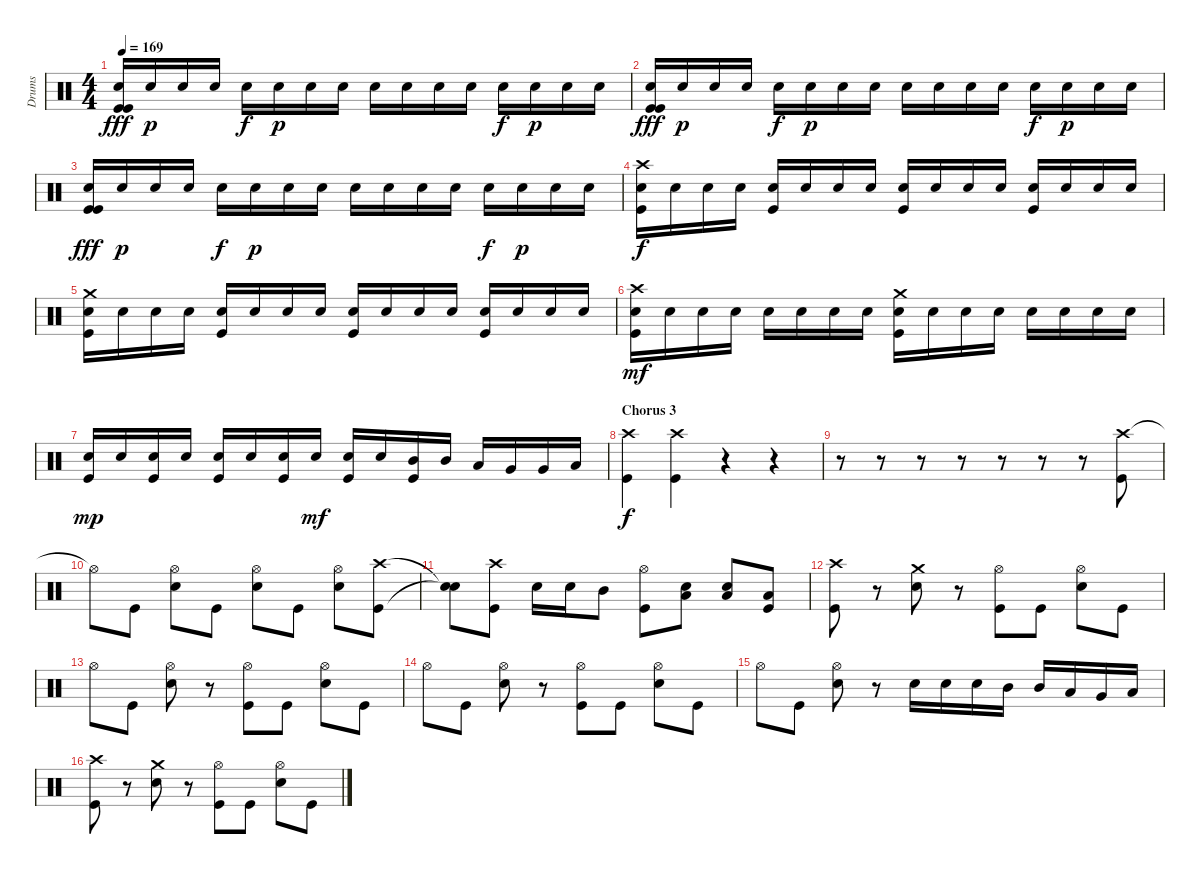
\track ("Drums" "Drums") {instrument percussion}
\staff {score}
\articulation defaults
\ts (4 4)
\tempo 169
\clef neutral
\ks c
("Electric Snare (hit)" "Kick (hit)" "Kick (hit)").16{dy fff} "Electric Snare (hit)".16{dy p} "Electric Snare (hit)".16 "Electric Snare (hit)".16 "Electric Snare (hit)".16{dy f} "Electric Snare (hit)".16{dy p} "Electric Snare (hit)".16 "Electric Snare (hit)".16 "Electric Snare (hit)".16 "Electric Snare (hit)".16 "Electric Snare (hit)".16 "Electric Snare (hit)".16 "Electric Snare (hit)".16{dy f} "Electric Snare (hit)".16{dy p} "Electric Snare (hit)".16 "Electric Snare (hit)".16 |
("Electric Snare (hit)" "Kick (hit)" "Kick (hit)").16{dy fff} "Electric Snare (hit)".16{dy p} "Electric Snare (hit)".16 "Electric Snare (hit)".16 "Electric Snare (hit)".16{dy f} "Electric Snare (hit)".16{dy p} "Electric Snare (hit)".16 "Electric Snare (hit)".16 "Electric Snare (hit)".16 "Electric Snare (hit)".16 "Electric Snare (hit)".16 "Electric Snare (hit)".16 "Electric Snare (hit)".16{dy f} "Electric Snare (hit)".16{dy p} "Electric Snare (hit)".16 "Electric Snare (hit)".16 |
("Electric Snare (hit)" "Kick (hit)" "Kick (hit)").16{dy fff} "Electric Snare (hit)".16{dy p} "Electric Snare (hit)".16 "Electric Snare (hit)".16 "Electric Snare (hit)".16{dy f} "Electric Snare (hit)".16{dy p} "Electric Snare (hit)".16 "Electric Snare (hit)".16 "Electric Snare (hit)".16 "Electric Snare (hit)".16 "Electric Snare (hit)".16 "Electric Snare (hit)".16 "Electric Snare (hit)".16{dy f} "Electric Snare (hit)".16{dy p} "Electric Snare (hit)".16 "Electric Snare (hit)".16 |
("Crash high (hit)" "Electric Snare (hit)" "Kick (hit)").16{dy f} "Electric Snare (hit)".16 "Electric Snare (hit)".16 "Electric Snare (hit)".16 ("Electric Snare (hit)" "Kick (hit)").16 "Electric Snare (hit)".16 "Electric Snare (hit)".16 "Electric Snare (hit)".16 ("Electric Snare (hit)" "Kick (hit)").16 "Electric Snare (hit)".16 "Electric Snare (hit)".16 "Electric Snare (hit)".16 ("Electric Snare (hit)" "Kick (hit)").16 "Electric Snare (hit)".16 "Electric Snare (hit)".16 "Electric Snare (hit)".16 |
("Crash medium (hit)" "Electric Snare (hit)" "Kick (hit)").16 "Electric Snare (hit)".16 "Electric Snare (hit)".16 "Electric Snare (hit)".16 ("Electric Snare (hit)" "Kick (hit)").16 "Electric Snare (hit)".16 "Electric Snare (hit)".16 "Electric Snare (hit)".16 ("Electric Snare (hit)" "Kick (hit)").16 "Electric Snare (hit)".16 "Electric Snare (hit)".16 "Electric Snare (hit)".16 ("Electric Snare (hit)" "Kick (hit)").16 "Electric Snare (hit)".16 "Electric Snare (hit)".16 "Electric Snare (hit)".16 |
("Crash high (hit)" "Electric Snare (hit)" "Kick (hit)").16{dy mf} "Electric Snare (hit)".16 "Electric Snare (hit)".16 "Electric Snare (hit)".16 "Electric Snare (hit)".16 "Electric Snare (hit)".16 "Electric Snare (hit)".16 "Electric Snare (hit)".16 ("Crash medium (hit)" "Electric Snare (hit)" "Kick (hit)").16 "Electric Snare (hit)".16 "Electric Snare (hit)".16 "Electric Snare (hit)".16 "Electric Snare (hit)".16 "Electric Snare (hit)".16 "Electric Snare (hit)".16 "Electric Snare (hit)".16 |
("Electric Snare (hit)" "Kick (hit)").16{dy mp} "Electric Snare (hit)".16 ("Electric Snare (hit)" "Kick (hit)").16 "Electric Snare (hit)".16 ("Electric Snare (hit)" "Kick (hit)").16 "Electric Snare (hit)".16 ("Electric Snare (hit)" "Kick (hit)").16 "Electric Snare (hit)".16{dy mf} ("Electric Snare (hit)" "Kick (hit)").16 "Electric Snare (hit)".16 ("Mid Tom (hit)" "Kick (hit)").16 "Mid Tom (hit)".16 "Low Tom (hit)".16 "Very Low Tom (hit)".16 "Very Low Tom (hit)".16 "Low Floor Tom (hit)".16 |
\section ("" "Chorus 3")
("Crash high (hit)" "Kick (hit)").4{dy f} ("Crash high (hit)" "Kick (hit)").4{volume 0} r.4 r.4 |
r.8 r.8 r.8 r.8 r.8 r.8 r.8 ("Crash high (hit)" "Kick (hit)").8{volume 16} |
"Hi-Hat (open)"{t}.8 "Kick (hit)".8 ("Hi-Hat (open)" "Electric Snare (hit)").8 "Kick (hit)".8 ("Hi-Hat (open)" "Electric Snare (hit)").8 "Kick (hit)".8 ("Hi-Hat (open)" "Electric Snare (hit)").8 ("Crash high (hit)" "Kick (hit)").8 |
("Snare (hit)"{t} "Snare (hit)"{t}).8 ("Crash high (hit)" "Kick (hit)").8 "Electric Snare (hit)".16 "Electric Snare (hit)".16 "Mid Tom (hit)".8 ("Hi-Hat (open)" "Kick (hit)").8 ("Electric Snare (hit)" "Low Floor Tom (hit)").8 ("Electric Snare (hit)" "Low Floor Tom (hit)").8 ("Kick (hit)" "Low Floor Tom (hit)").8 |
("Crash high (hit)" "Kick (hit)").8 r.8 ("Crash medium (hit)" "Electric Snare (hit)").8 r.8 ("Hi-Hat (open)" "Kick (hit)").8 "Kick (hit)".8 ("Hi-Hat (open)" "Electric Snare (hit)").8 "Kick (hit)".8 |
"Hi-Hat (open)".8 "Kick (hit)".8 ("Hi-Hat (open)" "Electric Snare (hit)").8 r.8 ("Hi-Hat (open)" "Kick (hit)").8 "Kick (hit)".8 ("Hi-Hat (open)" "Electric Snare (hit)").8 "Kick (hit)".8 |
"Hi-Hat (open)".8 "Kick (hit)".8 ("Hi-Hat (open)" "Electric Snare (hit)").8 r.8 ("Hi-Hat (open)" "Kick (hit)").8 "Kick (hit)".8 ("Hi-Hat (open)" "Electric Snare (hit)").8 "Kick (hit)".8 |
"Hi-Hat (open)".8 "Kick (hit)".8 ("Hi-Hat (open)" "Electric Snare (hit)").8 r.8 "Electric Snare (hit)".16 "Electric Snare (hit)".16 "Electric Snare (hit)".16 "Mid Tom (hit)".16 "Mid Tom (hit)".16 "Low Tom (hit)".16 "Very Low Tom (hit)".16 "Low Floor Tom (hit)".16 |
("Crash high (hit)" "Kick (hit)").8 r.8 ("Crash medium (hit)" "Electric Snare (hit)").8 r.8 ("Hi-Hat (open)" "Kick (hit)").8 "Kick (hit)".8 ("Hi-Hat (open)" "Electric Snare (hit)").8 "Kick (hit)".8
